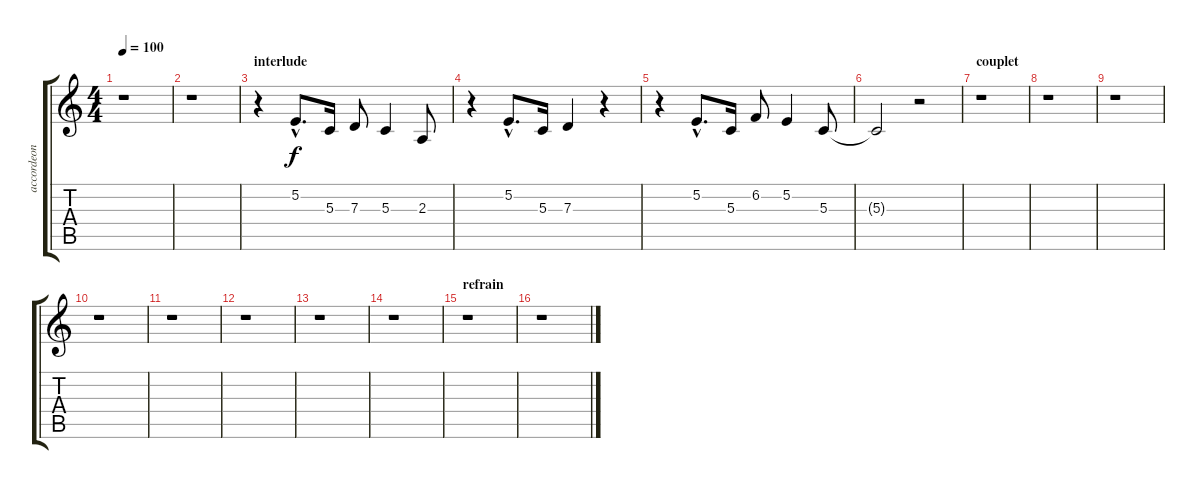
\track ("accordeon" "accordeon") {instrument tangoaccordion}
\staff {score tabs}
\tuning (E4 B3 G3 D3 A2 E2) {hide}
\ts (4 4)
\tempo 100
\clef g2
\ks c
r.1{dy f} |
r.1 |
\section ("" "interlude")
r.4 5.2{hac}.8{d} 5.3.16 7.3.8 5.3.4 2.3.8 |
r.4 5.2{hac}.8{d} 5.3.16 7.3.4 r.4 |
r.4 5.2{hac}.8{d} 5.3.16 6.2.8 5.2.4 5.3.8 |
5.3{t}.2 r.2 |
\section ("" "couplet")
r.1 |
r.1 |
r.1 |
r.1 |
r.1 |
r.1 |
r.1 |
r.1 |
\section ("" "refrain")
r.1 |
r.1
